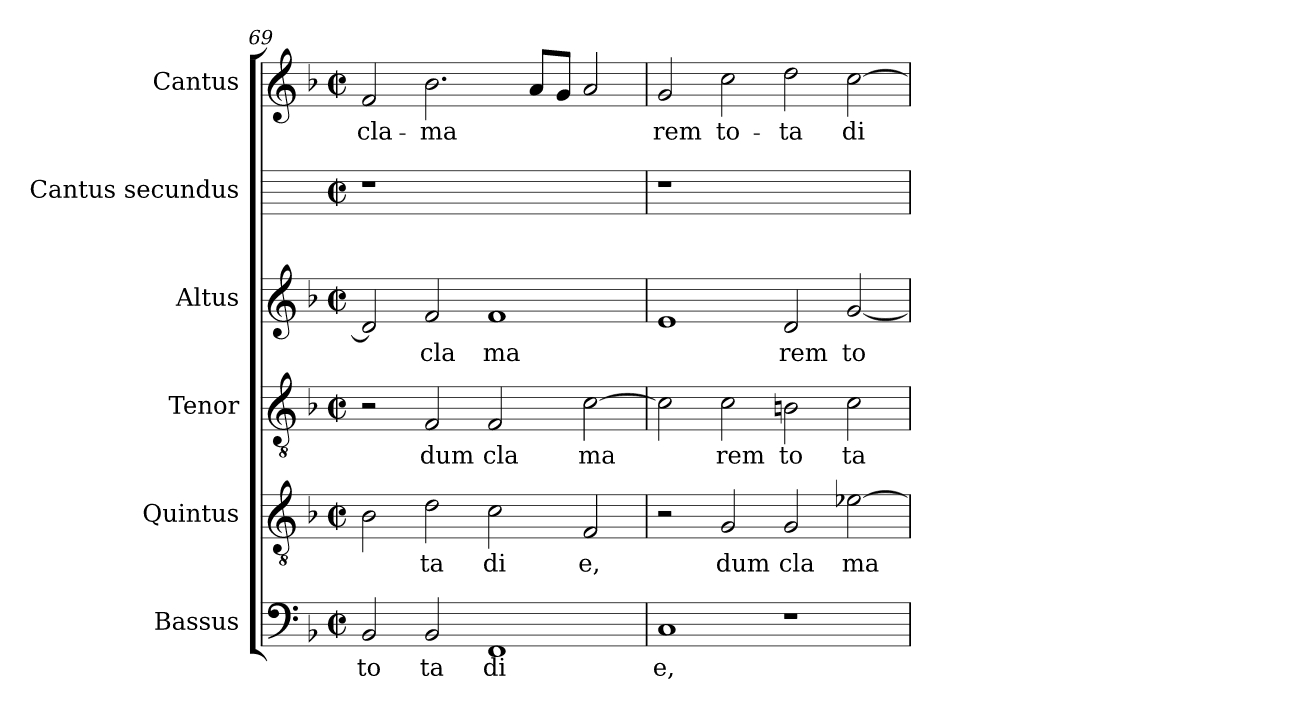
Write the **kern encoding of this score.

**kern	**text	**kern	**text	**kern	**text	**kern	**text	**kern	**kern	**text
*part6	*part6	*part5	*part5	*part4	*part4	*part3	*part3	*part2	*part1	*part1
*staff6	*staff6	*staff5	*staff5	*staff4	*staff4	*staff3	*staff3	*staff2	*staff1	*staff1
*I"Bassus	*	*I"Quintus	*	*I"Tenor	*	*I"Altus	*	*I"Cantus  secundus	*I"Cantus	*
*I'B	*	*I'Q	*	*I'T	*	*I'A	*	*	*I'C	*
*clefF4	*	*clefGv2	*	*clefGv2	*	*clefG2	*	*	*clefG2	*
*k[b-]	*	*k[b-]	*	*k[b-]	*	*k[b-]	*	*k[]	*k[b-]	*
*F:	*	*F:	*	*F:	*	*F:	*	*C:	*F:	*
*M2/2	*	*M2/2	*	*M2/2	*	*M2/2	*	*M2/2	*M2/2	*
*met(c|)	*	*met(c|)	*	*met(c|)	*	*met(c|)	*	*met(c|)	*met(c|)	*
=69	=69	=69	=69	=69	=69	=69	=69	=69	=69	=69
!	!LO:LY:b:cj	!	!LO:LY:b:cj	!	!	!	!LO:LY:b:cj	!	!	!LO:LY:b:cj
2BB-/	to	2B-\	.	2r	.	2d/]	.	1r	2f/	cla-
!	!LO:LY:b:cj	!	!LO:LY:b:cj	!	!LO:LY:b:cj	!	!LO:LY:b:cj	!	!	!LO:LY:b:cj
2BB-/	ta	2d\	ta	2F/	dum	2f/	cla	.	2.b-\	-ma-
!	!LO:LY:b:cj	!	!LO:LY:b:cj	!	!LO:LY:b:cj	!	!LO:LY:b:cj	!	!	!
1FF	di	2c\	di	2F/	cla	1f	ma	1ryy	.	.
!	!	!	!	!	!	!	!	!	!	!LO:LY:b:cj
.	.	.	.	.	.	.	.	.	8a/L	--
!	!	!	!	!	!	!	!	!	!	!LO:LY:b:cj
.	.	.	.	.	.	.	.	.	8g/J	--
!	!	!	!LO:LY:b:cj	!	!LO:LY:b:cj	!	!	!	!	!LO:LY:b:cj
.	.	2F/	e,	[>2c\	ma	.	.	.	2a/	--
=70	=70	=70	=70	=70	=70	=70	=70	=70	=70	=70
!	!LO:LY:b:cj	!	!	!	!LO:LY:b:cj	!	!LO:LY:b:cj	!	!	!LO:LY:b:cj
1C	e,	2r	.	2c\]	.	1e	.	1r	2g/	-rem
!	!	!	!LO:LY:b:cj	!	!LO:LY:b:cj	!	!	!	!	!LO:LY:b:cj
.	.	2G/	dum	2c\	rem	.	.	.	2cc\	to-
!	!	!	!LO:LY:b:cj	!	!LO:LY:b:cj	!	!LO:LY:b:cj	!	!	!LO:LY:b:cj
1r	.	2G/	cla	2Bn\	to	2d/	rem	1ryy	2dd\	-ta
!	!	!	!LO:LY:b:cj	!	!LO:LY:b:cj	!	!LO:LY:b:cj	!	!	!LO:LY:b:cj
.	.	[>2e-X\	ma	2c\	ta	[<2g/	to	.	[>2cc\	di-
=	=	=	=	=	=	=	=	=	=	=
*-	*-	*-	*-	*-	*-	*-	*-	*-	*-	*-
